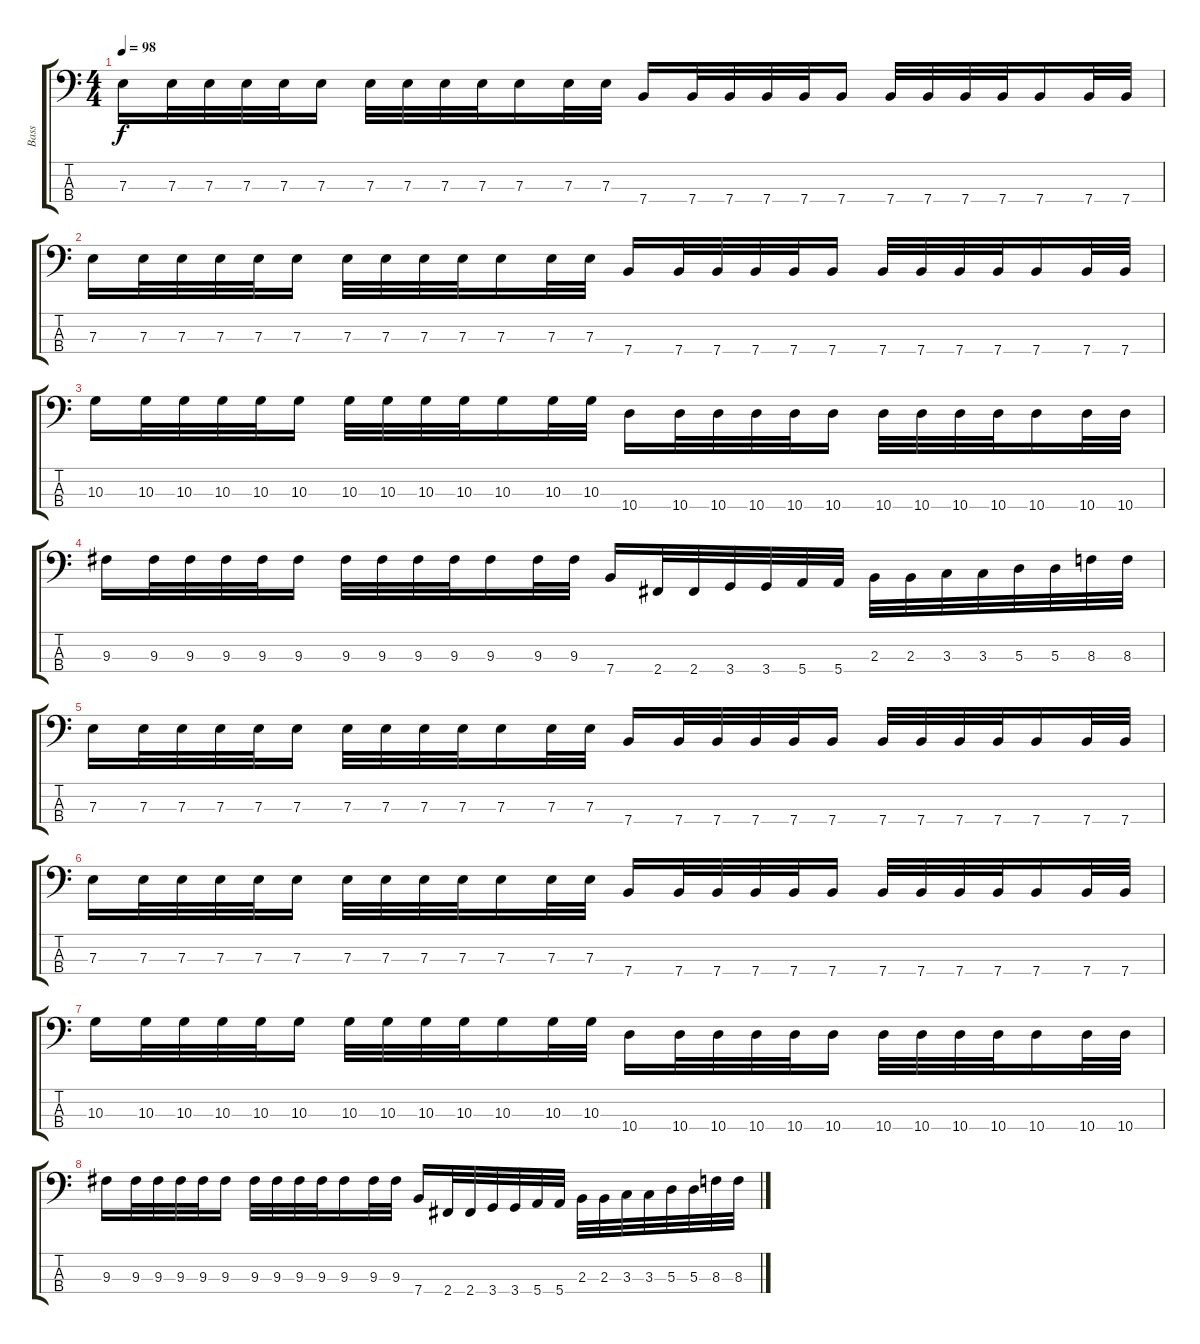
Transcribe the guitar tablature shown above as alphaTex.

\track ("Bass " "Bass ") {instrument electricbassfinger}
\staff {score tabs}
\tuning (G2 D2 A1 E1) {hide}
\ts (4 4)
\tempo 98
\clef f4
\ks c
7.3.16{dy f} 7.3.32 7.3.32 7.3.32 7.3.32 7.3.16 7.3.32 7.3.32 7.3.32 7.3.32 7.3.16 7.3.32 7.3.32 7.4.16 7.4.32 7.4.32 7.4.32 7.4.32 7.4.16 7.4.32 7.4.32 7.4.32 7.4.32 7.4.16 7.4.32 7.4.32 |
7.3.16 7.3.32 7.3.32 7.3.32 7.3.32 7.3.16 7.3.32 7.3.32 7.3.32 7.3.32 7.3.16 7.3.32 7.3.32 7.4.16 7.4.32 7.4.32 7.4.32 7.4.32 7.4.16 7.4.32 7.4.32 7.4.32 7.4.32 7.4.16 7.4.32 7.4.32 |
10.3.16 10.3.32 10.3.32 10.3.32 10.3.32 10.3.16 10.3.32 10.3.32 10.3.32 10.3.32 10.3.16 10.3.32 10.3.32 10.4.16 10.4.32 10.4.32 10.4.32 10.4.32 10.4.16 10.4.32 10.4.32 10.4.32 10.4.32 10.4.16 10.4.32 10.4.32 |
9.3.16 9.3.32 9.3.32 9.3.32 9.3.32 9.3.16 9.3.32 9.3.32 9.3.32 9.3.32 9.3.16 9.3.32 9.3.32 7.4.16 2.4.32 2.4.32 3.4.32 3.4.32 5.4.32 5.4.32 2.3.32 2.3.32 3.3.32 3.3.32 5.3.32 5.3.32 8.3.32 8.3.32 |
7.3.16 7.3.32 7.3.32 7.3.32 7.3.32 7.3.16 7.3.32 7.3.32 7.3.32 7.3.32 7.3.16 7.3.32 7.3.32 7.4.16 7.4.32 7.4.32 7.4.32 7.4.32 7.4.16 7.4.32 7.4.32 7.4.32 7.4.32 7.4.16 7.4.32 7.4.32 |
7.3.16 7.3.32 7.3.32 7.3.32 7.3.32 7.3.16 7.3.32 7.3.32 7.3.32 7.3.32 7.3.16 7.3.32 7.3.32 7.4.16 7.4.32 7.4.32 7.4.32 7.4.32 7.4.16 7.4.32 7.4.32 7.4.32 7.4.32 7.4.16 7.4.32 7.4.32 |
10.3.16 10.3.32 10.3.32 10.3.32 10.3.32 10.3.16 10.3.32 10.3.32 10.3.32 10.3.32 10.3.16 10.3.32 10.3.32 10.4.16 10.4.32 10.4.32 10.4.32 10.4.32 10.4.16 10.4.32 10.4.32 10.4.32 10.4.32 10.4.16 10.4.32 10.4.32 |
9.3.16 9.3.32 9.3.32 9.3.32 9.3.32 9.3.16 9.3.32 9.3.32 9.3.32 9.3.32 9.3.16 9.3.32 9.3.32 7.4.16 2.4.32 2.4.32 3.4.32 3.4.32 5.4.32 5.4.32 2.3.32 2.3.32 3.3.32 3.3.32 5.3.32 5.3.32 8.3.32 8.3.32
